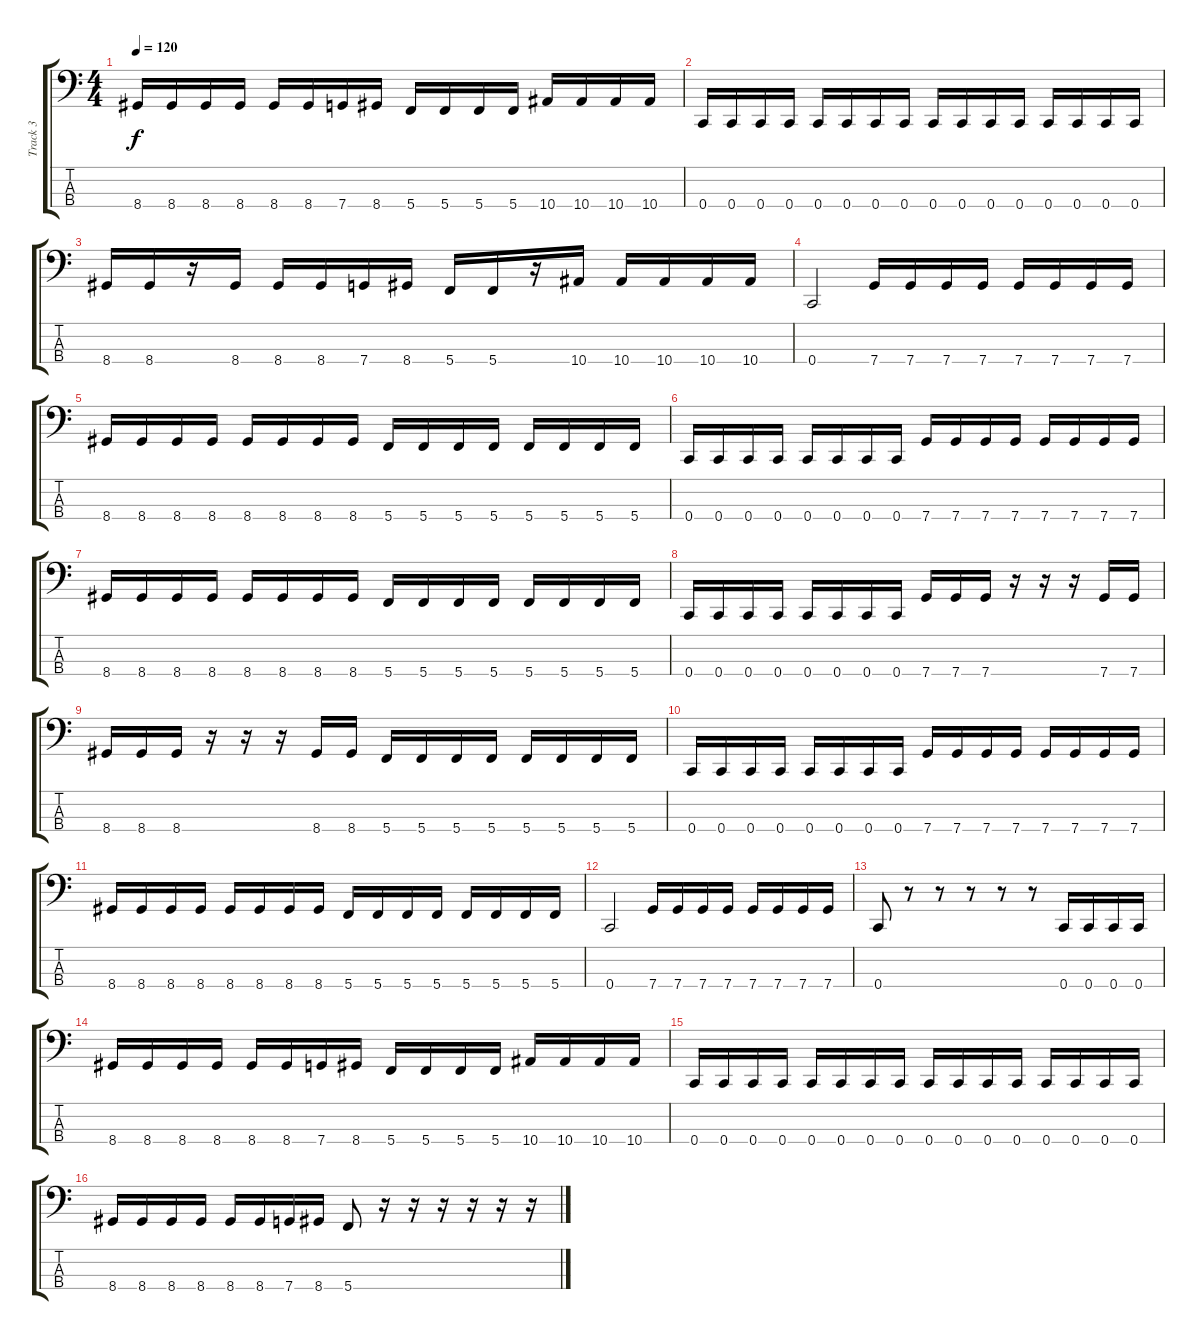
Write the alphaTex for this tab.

\track ("Track 3" "Track 3") {instrument electricbasspick}
\staff {score tabs}
\tuning (F2 C2 G1 C1) {hide}
\ts (4 4)
\tempo 120
\clef f4
\ks c
8.4.16{dy f} 8.4.16 8.4.16 8.4.16 8.4.16 8.4.16 7.4.16 8.4.16 5.4.16 5.4.16 5.4.16 5.4.16 10.4.16 10.4.16 10.4.16 10.4.16 |
0.4.16 0.4.16 0.4.16 0.4.16 0.4.16 0.4.16 0.4.16 0.4.16 0.4.16 0.4.16 0.4.16 0.4.16 0.4.16 0.4.16 0.4.16 0.4.16 |
8.4.16 8.4.16 r.16 8.4.16 8.4.16 8.4.16 7.4.16 8.4.16 5.4.16 5.4.16 r.16 10.4.16 10.4.16 10.4.16 10.4.16 10.4.16 |
0.4.2 7.4.16 7.4.16 7.4.16 7.4.16 7.4.16 7.4.16 7.4.16 7.4.16 |
8.4.16 8.4.16 8.4.16 8.4.16 8.4.16 8.4.16 8.4.16 8.4.16 5.4.16 5.4.16 5.4.16 5.4.16 5.4.16 5.4.16 5.4.16 5.4.16 |
0.4.16 0.4.16 0.4.16 0.4.16 0.4.16 0.4.16 0.4.16 0.4.16 7.4.16 7.4.16 7.4.16 7.4.16 7.4.16 7.4.16 7.4.16 7.4.16 |
8.4.16 8.4.16 8.4.16 8.4.16 8.4.16 8.4.16 8.4.16 8.4.16 5.4.16 5.4.16 5.4.16 5.4.16 5.4.16 5.4.16 5.4.16 5.4.16 |
0.4.16 0.4.16 0.4.16 0.4.16 0.4.16 0.4.16 0.4.16 0.4.16 7.4.16 7.4.16 7.4.16 r.16 r.16 r.16 7.4.16 7.4.16 |
8.4.16 8.4.16 8.4.16 r.16 r.16 r.16 8.4.16 8.4.16 5.4.16 5.4.16 5.4.16 5.4.16 5.4.16 5.4.16 5.4.16 5.4.16 |
0.4.16 0.4.16 0.4.16 0.4.16 0.4.16 0.4.16 0.4.16 0.4.16 7.4.16 7.4.16 7.4.16 7.4.16 7.4.16 7.4.16 7.4.16 7.4.16 |
8.4.16 8.4.16 8.4.16 8.4.16 8.4.16 8.4.16 8.4.16 8.4.16 5.4.16 5.4.16 5.4.16 5.4.16 5.4.16 5.4.16 5.4.16 5.4.16 |
0.4.2 7.4.16 7.4.16 7.4.16 7.4.16 7.4.16 7.4.16 7.4.16 7.4.16 |
0.4.8 r.8 r.8 r.8 r.8 r.8 0.4.16 0.4.16 0.4.16 0.4.16 |
8.4.16 8.4.16 8.4.16 8.4.16 8.4.16 8.4.16 7.4.16 8.4.16 5.4.16 5.4.16 5.4.16 5.4.16 10.4.16 10.4.16 10.4.16 10.4.16 |
0.4.16 0.4.16 0.4.16 0.4.16 0.4.16 0.4.16 0.4.16 0.4.16 0.4.16 0.4.16 0.4.16 0.4.16 0.4.16 0.4.16 0.4.16 0.4.16 |
8.4.16 8.4.16 8.4.16 8.4.16 8.4.16 8.4.16 7.4.16 8.4.16 5.4.8 r.16 r.16 r.16 r.16 r.16 r.16
